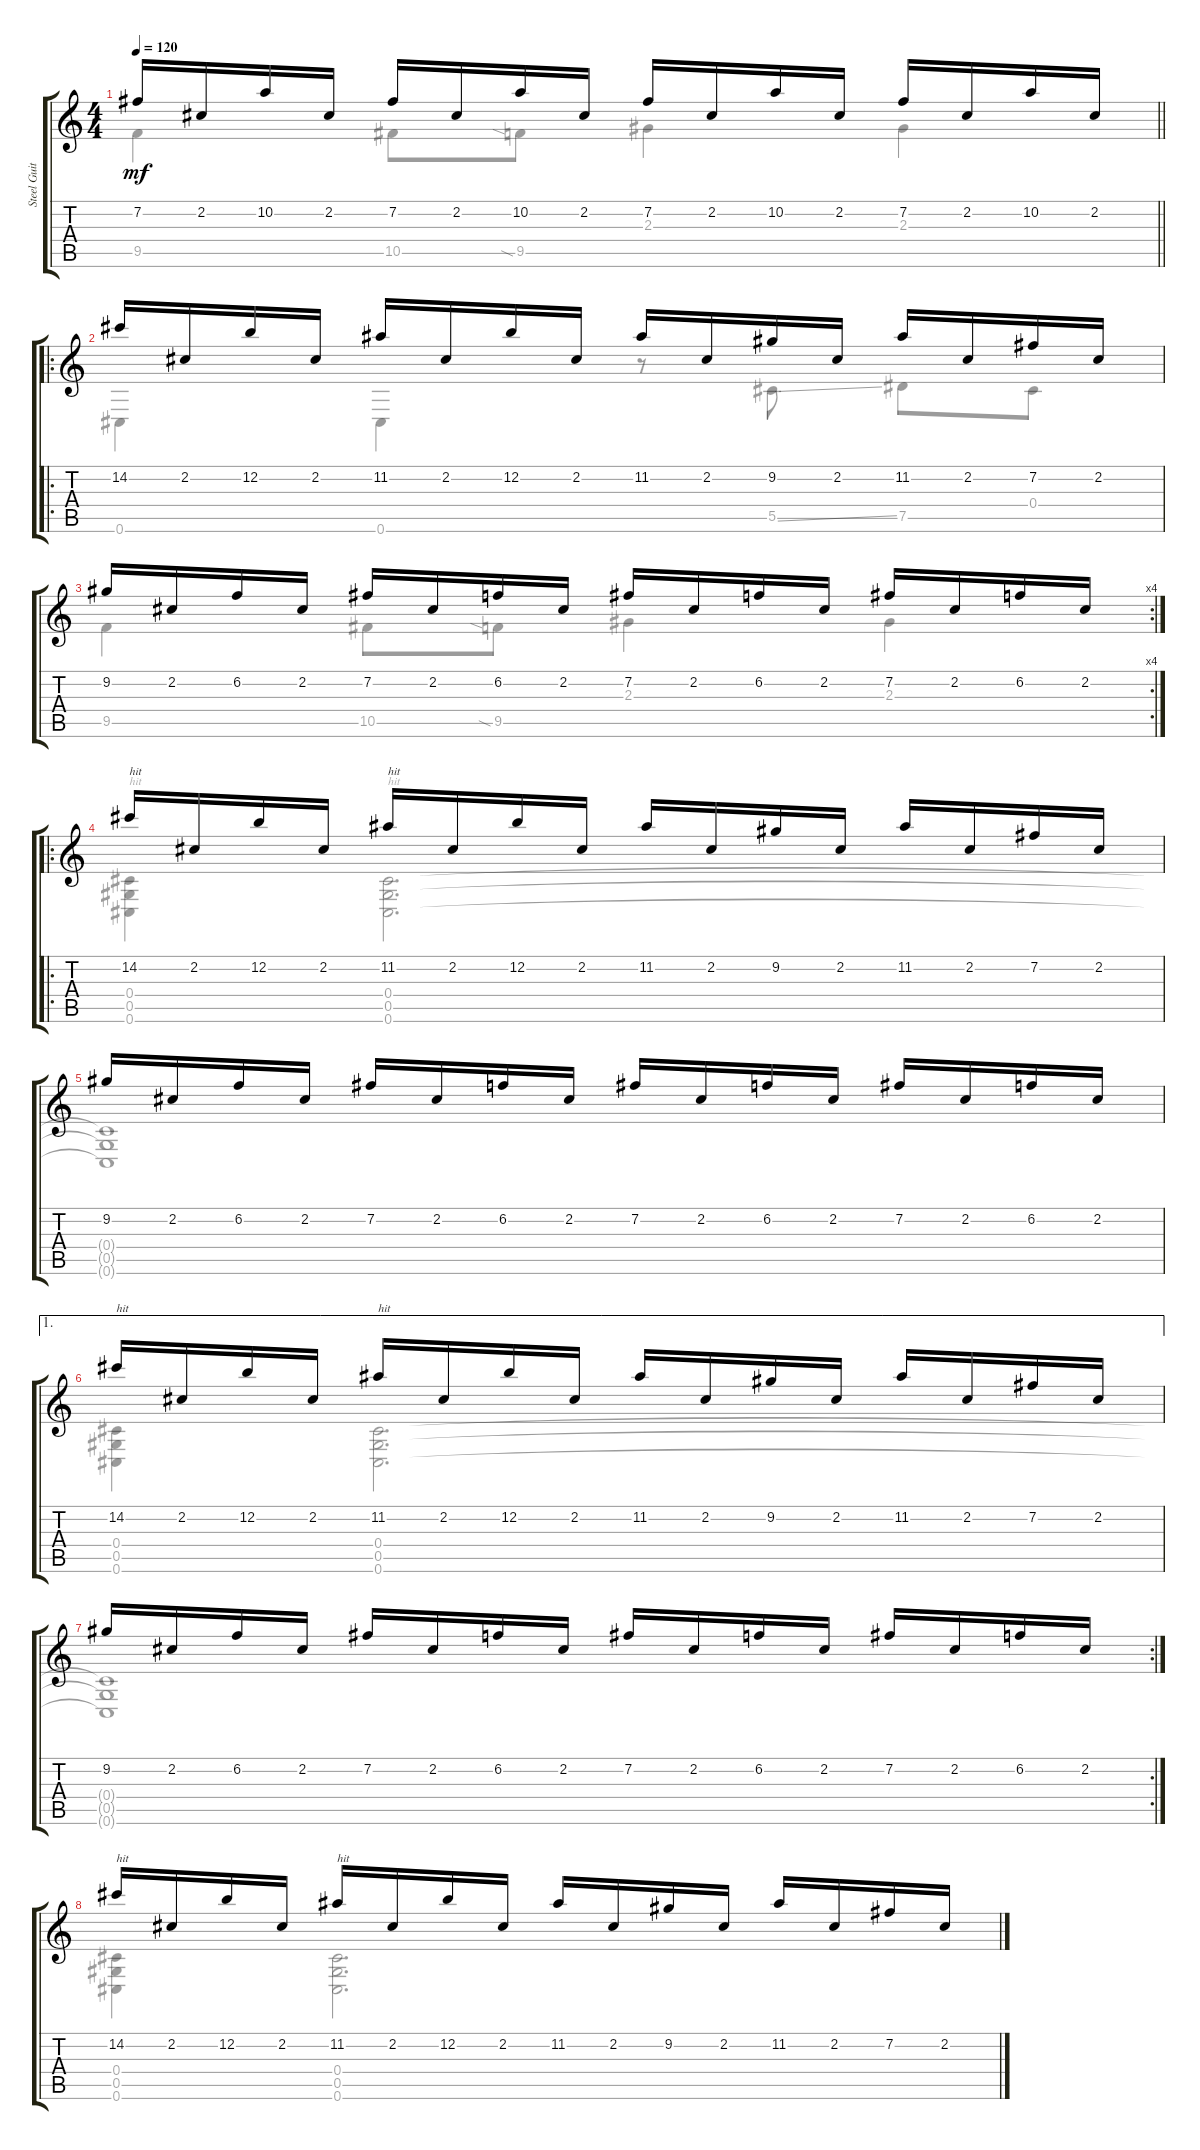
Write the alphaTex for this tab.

\track ("Steel Guitar" "Steel Guit") {instrument acousticguitarsteel}
\staff {score tabs}
\tuning (Eb4 B3 Gb3 Db3 Ab2 Db2) {hide}
\voice
\ts (4 4)
\tempo 120
\clef g2
\barLineRight lightlight
\ks c
7.2.16{dy mf} 2.2.16 10.2.16 2.2.16 7.2.16 2.2.16 10.2.16 2.2.16 7.2.16 2.2.16 10.2.16 2.2.16 7.2.16 2.2.16 10.2.16 2.2.16 |
\ro
14.2.16 2.2.16 12.2.16 2.2.16 11.2.16 2.2.16 12.2.16 2.2.16 11.2.16 2.2.16 9.2.16 2.2.16 11.2.16 2.2.16 7.2.16 2.2.16 |
\rc 4
9.2.16 2.2.16 6.2.16 2.2.16 7.2.16 2.2.16 6.2.16 2.2.16 7.2.16 2.2.16 6.2.16 2.2.16 7.2.16 2.2.16 6.2.16 2.2.16 |
\ro
14.2.16{txt "hit"} 2.2.16 12.2.16 2.2.16 11.2.16{txt "hit"} 2.2.16 12.2.16 2.2.16 11.2.16 2.2.16 9.2.16 2.2.16 11.2.16 2.2.16 7.2.16 2.2.16 |
9.2.16 2.2.16 6.2.16 2.2.16 7.2.16 2.2.16 6.2.16 2.2.16 7.2.16 2.2.16 6.2.16 2.2.16 7.2.16 2.2.16 6.2.16 2.2.16 |
\ae 1
14.2.16{txt "hit"} 2.2.16 12.2.16 2.2.16 11.2.16{txt "hit"} 2.2.16 12.2.16 2.2.16 11.2.16 2.2.16 9.2.16 2.2.16 11.2.16 2.2.16 7.2.16 2.2.16 |
\rc 2
9.2.16 2.2.16 6.2.16 2.2.16 7.2.16 2.2.16 6.2.16 2.2.16 7.2.16 2.2.16 6.2.16 2.2.16 7.2.16 2.2.16 6.2.16 2.2.16 |
14.2.16{txt "hit"} 2.2.16 12.2.16 2.2.16 11.2.16{txt "hit"} 2.2.16 12.2.16 2.2.16 11.2.16 2.2.16 9.2.16 2.2.16 11.2.16 2.2.16 7.2.16 2.2.16
\voice
\clef g2
\ottava regular
\simile none
\barLineRight lightlight
\ks c
9.5.4{dy mf} 10.5.8 9.5{sia}.8 2.3.4 2.3.4 |
0.6.4 0.6.4 r.8 5.5{ss}.8 7.5.8 0.4.8 |
9.5.4 10.5.8 9.5{sia}.8 2.3.4 2.3.4 |
(0.4 0.5 0.6).4{txt "hit"} (0.4 0.5 0.6).2{d txt "hit"} |
(0.4{t} 0.5{t} 0.6{t}).1 |
(0.4 0.5 0.6).4 (0.4 0.5 0.6).2{d} |
(0.4{t} 0.5{t} 0.6{t}).1 |
(0.4 0.5 0.6).4 (0.4 0.5 0.6).2{d}
